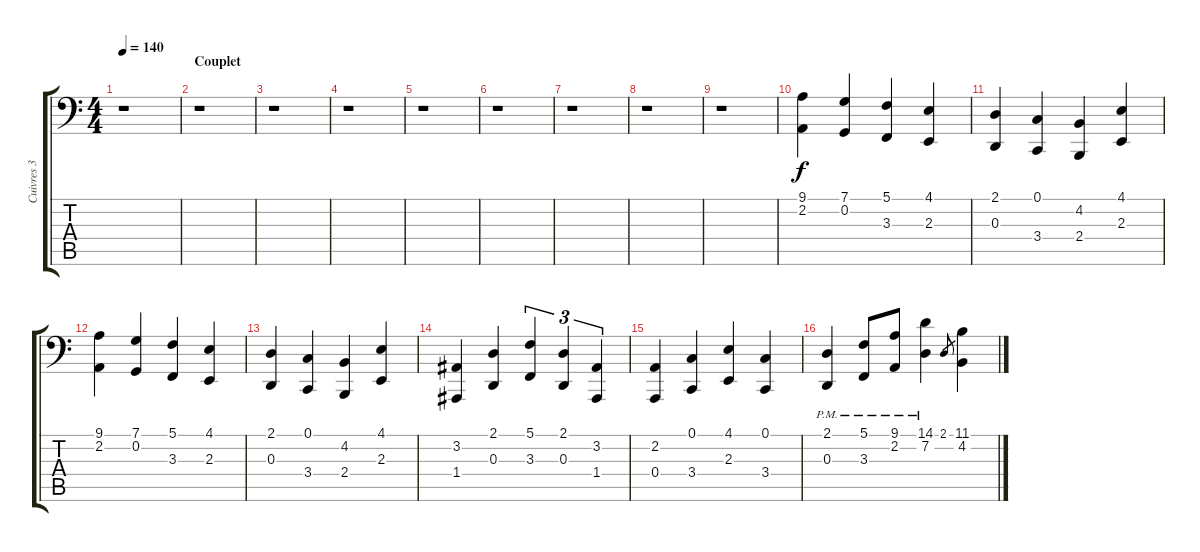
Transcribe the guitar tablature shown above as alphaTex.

\track ("Cuivres 3" "Cuivres 3") {instrument tenorsax}
\staff {score tabs}
\tuning (C3 G2 D2 A1 E1 B0) {hide}
\ts (4 4)
\tempo 140
\clef f4
\ks c
r.1{dy f} |
\section ("" "Couplet")
r.1 |
r.1 |
r.1 |
r.1 |
r.1 |
r.1 |
r.1 |
r.1 |
\section ("" "")
(9.1 2.2).4 (7.1 0.2).4 (5.1 3.3).4 (4.1 2.3).4 |
(2.1 0.3).4 (0.1 3.4).4 (4.2 2.4).4 (4.1 2.3).4 |
(9.1 2.2).4 (7.1 0.2).4 (5.1 3.3).4 (4.1 2.3).4 |
(2.1 0.3).4 (0.1 3.4).4 (4.2 2.4).4 (4.1 2.3).4 |
\section ("" "")
(3.2 1.4).4 (2.1 0.3).4 (5.1 3.3).4{tu (3 2)} (2.1 0.3).4{tu (3 2)} (3.2 1.4).4{tu (3 2)} |
(2.2 0.4).4 (0.1 3.4).4 (4.1 2.3).4 (0.1 3.4).4 |
(2.1{pm} 0.3).4 (5.1{pm} 3.3).8 (9.1{pm} 2.2).8 (14.1{pm} 7.2).4 2.1.8{gr} (11.1 4.2).4
